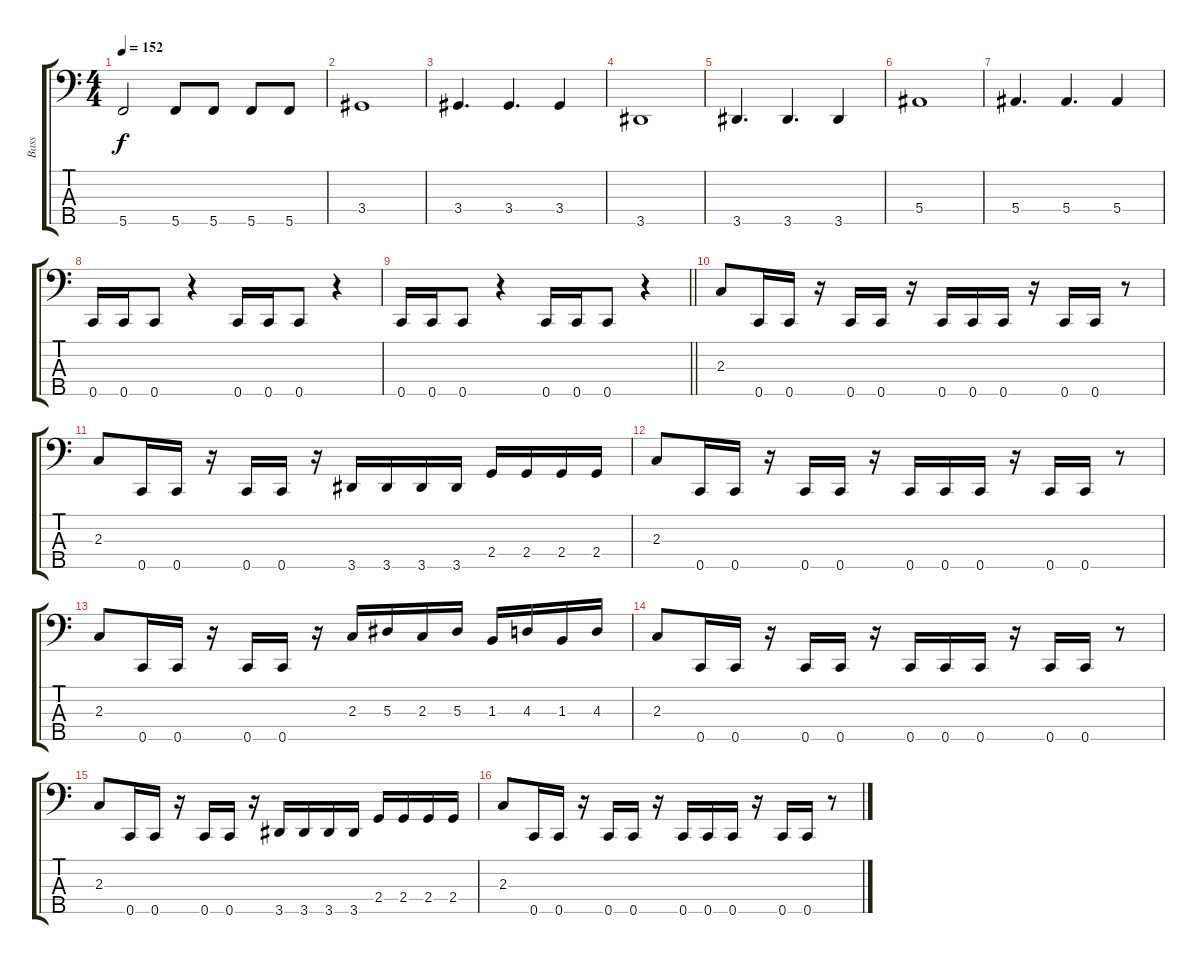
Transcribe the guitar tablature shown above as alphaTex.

\track ("Bass" "Bass") {instrument electricbasspick}
\staff {score tabs}
\tuning (Ab2 Eb2 Bb1 F1 C1) {hide}
\ts (4 4)
\tempo 152
\clef f4
\ks c
5.5.2{dy f} 5.5.8 5.5.8 5.5.8 5.5.8 |
3.4.1 |
3.4.4{d} 3.4.4{d} 3.4.4 |
3.5.1 |
3.5.4{d} 3.5.4{d} 3.5.4 |
5.4.1 |
5.4.4{d} 5.4.4{d} 5.4.4 |
0.5.16 0.5.16 0.5.8 r.4 0.5.16 0.5.16 0.5.8 r.4 |
\barLineRight lightlight
0.5.16 0.5.16 0.5.8 r.4 0.5.16 0.5.16 0.5.8 r.4 |
\section ("" " ")
2.3.8 0.5.16 0.5.16 r.16 0.5.16 0.5.16 r.16 0.5.16 0.5.16 0.5.16 r.16 0.5.16 0.5.16 r.8 |
2.3.8 0.5.16 0.5.16 r.16 0.5.16 0.5.16 r.16 3.5.16 3.5.16 3.5.16 3.5.16 2.4.16 2.4.16 2.4.16 2.4.16 |
2.3.8 0.5.16 0.5.16 r.16 0.5.16 0.5.16 r.16 0.5.16 0.5.16 0.5.16 r.16 0.5.16 0.5.16 r.8 |
2.3.8 0.5.16 0.5.16 r.16 0.5.16 0.5.16 r.16 2.3.16 5.3.16 2.3.16 5.3.16 1.3.16 4.3.16 1.3.16 4.3.16 |
2.3.8 0.5.16 0.5.16 r.16 0.5.16 0.5.16 r.16 0.5.16 0.5.16 0.5.16 r.16 0.5.16 0.5.16 r.8 |
2.3.8 0.5.16 0.5.16 r.16 0.5.16 0.5.16 r.16 3.5.16 3.5.16 3.5.16 3.5.16 2.4.16 2.4.16 2.4.16 2.4.16 |
2.3.8 0.5.16 0.5.16 r.16 0.5.16 0.5.16 r.16 0.5.16 0.5.16 0.5.16 r.16 0.5.16 0.5.16 r.8
